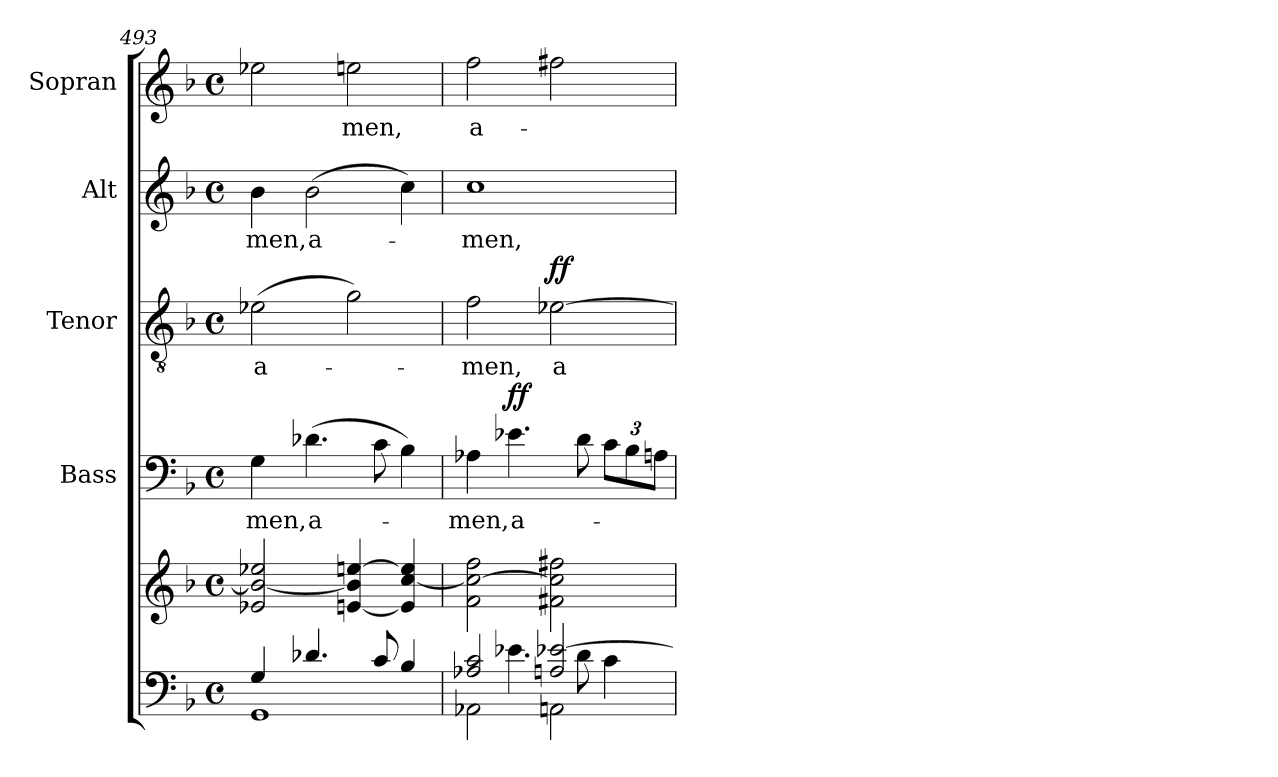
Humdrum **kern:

**kern	**kern	**kern	**text	**dynam	**kern	**text	**dynam	**kern	**text	**kern	**text
*part5	*part5	*part4	*part4	*part4	*part3	*part3	*part3	*part2	*part2	*part1	*part1
*staff6	*staff5	*staff4	*staff4	*staff4	*staff3	*staff3	*staff3	*staff2	*staff2	*staff1	*staff1
*	*	*I"Bass	*	*	*I"Tenor	*	*	*I"Alt	*	*I"Sopran	*
*	*	*I'B.	*	*	*I'T.	*	*	*I'A.	*	*I'S.	*
*clefF4	*clefG2	*clefF4	*	*	*clefGv2	*	*	*clefG2	*	*clefG2	*
*k[b-]	*k[b-]	*k[b-]	*	*	*k[b-]	*	*	*k[b-]	*	*k[b-]	*
*F:	*F:	*F:	*	*	*F:	*	*	*F:	*	*F:	*
*M4/4	*M4/4	*M4/4	*	*	*M4/4	*	*	*M4/4	*	*M4/4	*
*met(c)	*met(c)	*met(c)	*	*	*met(c)	*	*	*met(c)	*	*met(c)	*
=493	=493	=493	=493	=493	=493	=493	=493	=493	=493	=493	=493
*^	*	*	*	*	*	*	*	*	*	*	*
!	!	!	!	!LO:LY:b	!	!	!LO:LY:b	!	!	!LO:LY:b	!	!
4G/	1GG	2e-X/ 2b-/_ 2ee-X/	4G\	-men,	.	(>2e-X\	a-	.	4b-\	-men,	2ee-X\	.
!	!	!	!	!LO:LY:b	!	!	!	!	!	!LO:LY:b	!	!
4.d-X/	.	.	(>4.d-X\	a-	.	.	.	.	(>2b-\	a-	.	.
!	!	!	!	!	!	!	!	!	!	!	!	!LO:LY:b
.	.	[4en/ 4b-/] [4een/	.	.	.	2g\)	.	.	.	.	2een\	-men,
8c/	.	.	8c\	.	.	.	.	.	.	.	.	.
4B-/	.	4e/] [4cc/ 4ee/]	4B-\)	.	.	.	.	.	4cc\)	.	.	.
=494	=494	=494	=494	=494	=494	=494	=494	=494	=494	=494	=494	=494
*	*^	*	*	*	*	*	*	*	*	*	*	*
!	!	!	!	!	!LO:LY:b	!	!	!LO:LY:b	!	!	!LO:LY:b	!	!LO:LY:b
2A-X/ 2c/	2AA-X\	4ryy	2f\ 2cc\_ 2ff\	4A-X\	-men,	.	2f\	-men,	.	1cc	-men,	2ff\	a-
!	!	!	!	!	!LO:LY:b	!LO:DY:a	!	!	!	!	!	!	!
.	.	4.e-X\	.	4.e-X\	a-	ff	.	.	.	.	.	.	.
!	!	!	!	!	!	!	!	!LO:LY:b	!LO:DY:a	!	!	!	!
2An/ [>2e-X/	2AAn\	.	2f#X\ 2cc\] 2ff#X\	.	.	.	[2e-X\	a-	ff	.	.	2ff#X\	.
.	.	8d\	.	8d\	.	.	.	.	.	.	.	.	.
.	.	4c\	.	12c\L	.	.	.	.	.	.	.	.	.
.	.	.	.	12B-\	.	.	.	.	.	.	.	.	.
.	.	.	.	12An\J	.	.	.	.	.	.	.	.	.
*v	*v	*v	*	*	*	*	*	*	*	*	*	*	*
=	=	=	=	=	=	=	=	=	=	=	=
*-	*-	*-	*-	*-	*-	*-	*-	*-	*-	*-	*-
